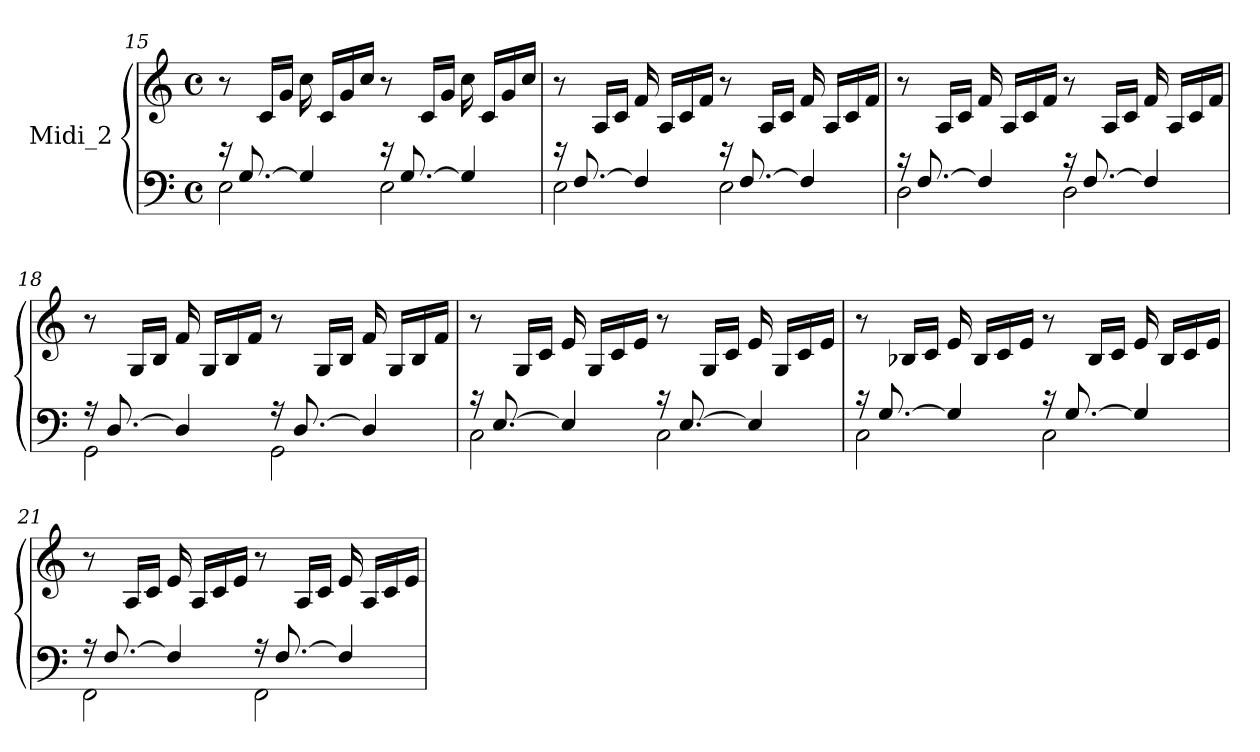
**kern	**kern
*part1	*part1
*staff2	*staff1
*I"Midi_2	*
!!LO:LB:g=z
*clefF4	*clefG2
*k[]	*k[]
*M4/4	*M4/4
*met(c)	*met(c)
=15	=15
*^	*
16r	2E\	8r
[8.G/	.	.
.	.	16c/LL
.	.	16g/JJ
4G/]	.	16cc\
.	.	16c/LL
.	.	16g/
.	.	16cc/JJ
16r	2E\	8r
[8.G/	.	.
.	.	16c/LL
.	.	16g/JJ
4G/]	.	16cc\
.	.	16c/LL
.	.	16g/
.	.	16cc/JJ
=16	=16	=16
16r	2E\	8r
[8.F/	.	.
.	.	16A/LL
.	.	16c/JJ
4F/]	.	16f/
.	.	16A/LL
.	.	16c/
.	.	16f/JJ
16r	2E\	8r
[8.F/	.	.
.	.	16A/LL
.	.	16c/JJ
4F/]	.	16f/
.	.	16A/LL
.	.	16c/
.	.	16f/JJ
=17	=17	=17
16r	2D\	8r
[8.F/	.	.
.	.	16A/LL
.	.	16c/JJ
4F/]	.	16f/
.	.	16A/LL
.	.	16c/
.	.	16f/JJ
16r	2D\	8r
[8.F/	.	.
.	.	16A/LL
.	.	16c/JJ
4F/]	.	16f/
.	.	16A/LL
.	.	16c/
.	.	16f/JJ
!!LO:PB:g=z
=18	=18	=18
16r	2GG\	8r
[8.D/	.	.
.	.	16G/LL
.	.	16B/JJ
4D/]	.	16f/
.	.	16G/LL
.	.	16B/
.	.	16f/JJ
16r	2GG\	8r
[8.D/	.	.
.	.	16G/LL
.	.	16B/JJ
4D/]	.	16f/
.	.	16G/LL
.	.	16B/
.	.	16f/JJ
=19	=19	=19
16r	2C\	8r
[8.E/	.	.
.	.	16G/LL
.	.	16c/JJ
4E/]	.	16e/
.	.	16G/LL
.	.	16c/
.	.	16e/JJ
16r	2C\	8r
[8.E/	.	.
.	.	16G/LL
.	.	16c/JJ
4E/]	.	16e/
.	.	16G/LL
.	.	16c/
.	.	16e/JJ
=20	=20	=20
16r	2C\	8r
[8.G/	.	.
.	.	16B-X/LL
.	.	16c/JJ
4G/]	.	16e/
.	.	16B-/LL
.	.	16c/
.	.	16e/JJ
16r	2C\	8r
[8.G/	.	.
.	.	16B-/LL
.	.	16c/JJ
4G/]	.	16e/
.	.	16B-/LL
.	.	16c/
.	.	16e/JJ
!!LO:LB:g=z
=21	=21	=21
16r	2FF\	8r
[8.F/	.	.
.	.	16A/LL
.	.	16c/JJ
4F/]	.	16e/
.	.	16A/LL
.	.	16c/
.	.	16e/JJ
16r	2FF\	8r
[8.F/	.	.
.	.	16A/LL
.	.	16c/JJ
4F/]	.	16e/
.	.	16A/LL
.	.	16c/
.	.	16e/JJ
*v	*v	*
=	=
*-	*-
